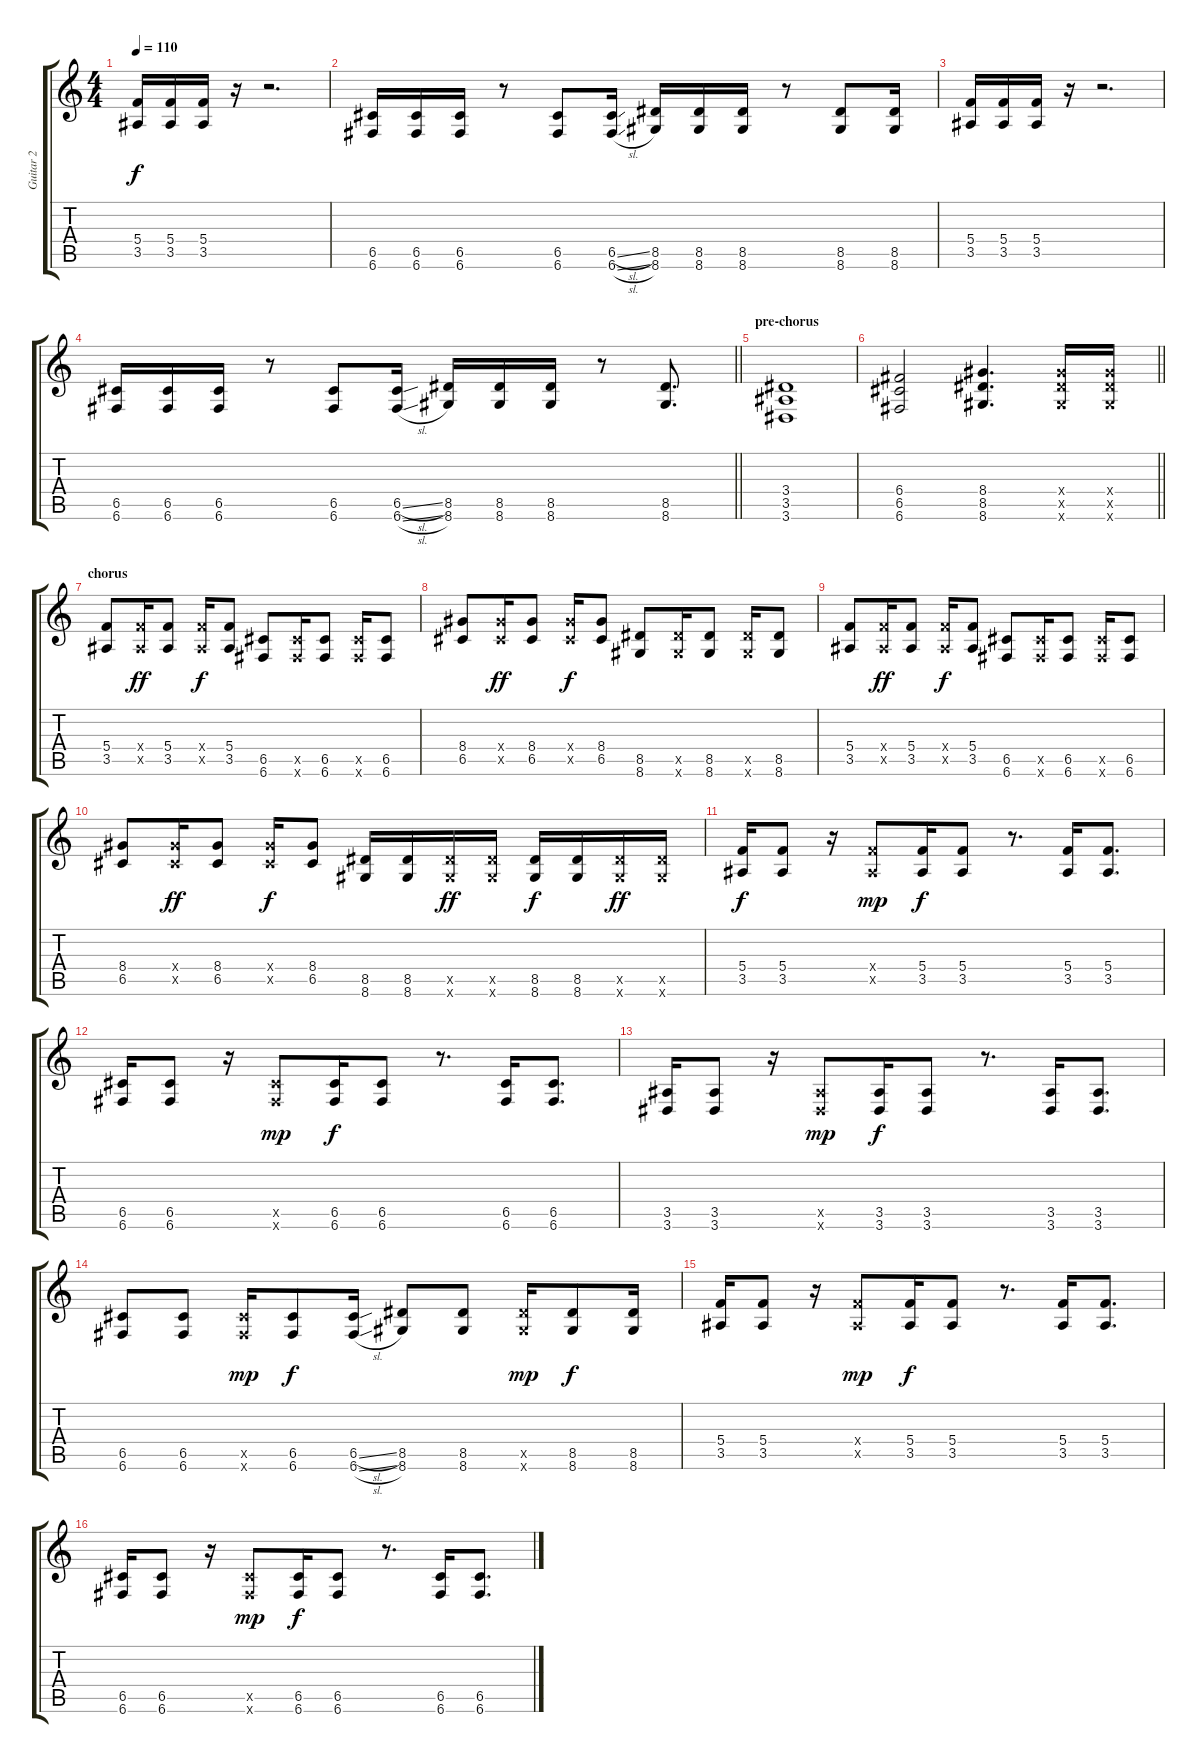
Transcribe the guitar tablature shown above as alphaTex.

\track ("Guitar 2" "Guitar 2") {instrument distortionguitar}
\staff {score tabs}
\tuning (D4 A3 F3 C3 G2 C2) {hide}
\ts (4 4)
\tempo 110
\clef g2
\ks c
(5.4 3.5).16{dy f} (5.4 3.5).16 (5.4 3.5).16 r.16 r.2{d} |
(6.5 6.6).16 (6.5 6.6).16 (6.5 6.6).16 r.8 (6.5 6.6).8 (6.5{sl} 6.6{sl}).16 (8.5 8.6).16 (8.5 8.6).16 (8.5 8.6).16 r.8 (8.5 8.6).8 (8.5 8.6).16 |
(5.4 3.5).16 (5.4 3.5).16 (5.4 3.5).16 r.16 r.2{d} |
\barLineRight lightlight
(6.5 6.6).16 (6.5 6.6).16 (6.5 6.6).16 r.8 (6.5 6.6).8 (6.5{sl} 6.6{sl}).16 (8.5 8.6).16 (8.5 8.6).16 (8.5 8.6).16 r.8 (8.5 8.6).8{d} |
\section ("" "pre-chorus")
(3.4 3.5 3.6).1 |
\barLineRight lightlight
(6.4 6.5 6.6).2 (8.4 8.5 8.6).4{d} (8.4{x} 8.5{x} 8.6{x}).16 (8.4{x} 8.5{x} 8.6{x}).16 |
\section ("" "chorus")
(5.4 3.5).8 (5.4{x} 3.5{x}).16{dy ff} (5.4 3.5).8 (5.4{x} 3.5{x}).16{dy f} (5.4 3.5).8 (6.5 6.6).8 (6.5{x} 6.6{x}).16 (6.5 6.6).8 (6.5{x} 6.6{x}).16 (6.5 6.6).8 |
(8.4 6.5).8 (8.4{x} 6.5{x}).16{dy ff} (8.4 6.5).8 (8.4{x} 6.5{x}).16{dy f} (8.4 6.5).8 (8.5 8.6).8 (8.5{x} 8.6{x}).16 (8.5 8.6).8 (8.5{x} 8.6{x}).16 (8.5 8.6).8 |
(5.4 3.5).8 (5.4{x} 3.5{x}).16{dy ff} (5.4 3.5).8 (5.4{x} 3.5{x}).16{dy f} (5.4 3.5).8 (6.5 6.6).8 (6.5{x} 6.6{x}).16 (6.5 6.6).8 (6.5{x} 6.6{x}).16 (6.5 6.6).8 |
(8.4 6.5).8 (8.4{x} 6.5{x}).16{dy ff} (8.4 6.5).8 (8.4{x} 6.5{x}).16{dy f} (8.4 6.5).8 (8.5 8.6).16 (8.5 8.6).16 (8.5{x} 8.6{x}).16{dy ff} (8.5{x} 8.6{x}).16 (8.5 8.6).16{dy f} (8.5 8.6).16 (8.5{x} 8.6{x}).16{dy ff} (8.5{x} 8.6{x}).16 |
(5.4 3.5).16{dy f} (5.4 3.5).8 r.16 (5.4{x} 3.5{x}).8{dy mp} (5.4 3.5).16{dy f} (5.4 3.5).8 r.8{d} (5.4 3.5).16 (5.4 3.5).8{d} |
(6.5 6.6).16 (6.5 6.6).8 r.16 (6.5{x} 6.6{x}).8{dy mp} (6.5 6.6).16{dy f} (6.5 6.6).8 r.8{d} (6.5 6.6).16 (6.5 6.6).8{d} |
(3.5 3.6).16 (3.5 3.6).8 r.16 (3.5{x} 3.6{x}).8{dy mp} (3.5 3.6).16{dy f} (3.5 3.6).8 r.8{d} (3.5 3.6).16 (3.5 3.6).8{d} |
(6.5 6.6).8 (6.5 6.6).8 (6.5{x} 6.6{x}).16{dy mp} (6.5 6.6).8{dy f} (6.5{sl} 6.6{sl}).16 (8.5 8.6).8 (8.5 8.6).8 (8.5{x} 8.6{x}).16{dy mp} (8.5 8.6).8{dy f} (8.5 8.6).16 |
(5.4 3.5).16 (5.4 3.5).8 r.16 (5.4{x} 3.5{x}).8{dy mp} (5.4 3.5).16{dy f} (5.4 3.5).8 r.8{d} (5.4 3.5).16 (5.4 3.5).8{d} |
(6.5 6.6).16 (6.5 6.6).8 r.16 (6.5{x} 6.6{x}).8{dy mp} (6.5 6.6).16{dy f} (6.5 6.6).8 r.8{d} (6.5 6.6).16 (6.5 6.6).8{d}
